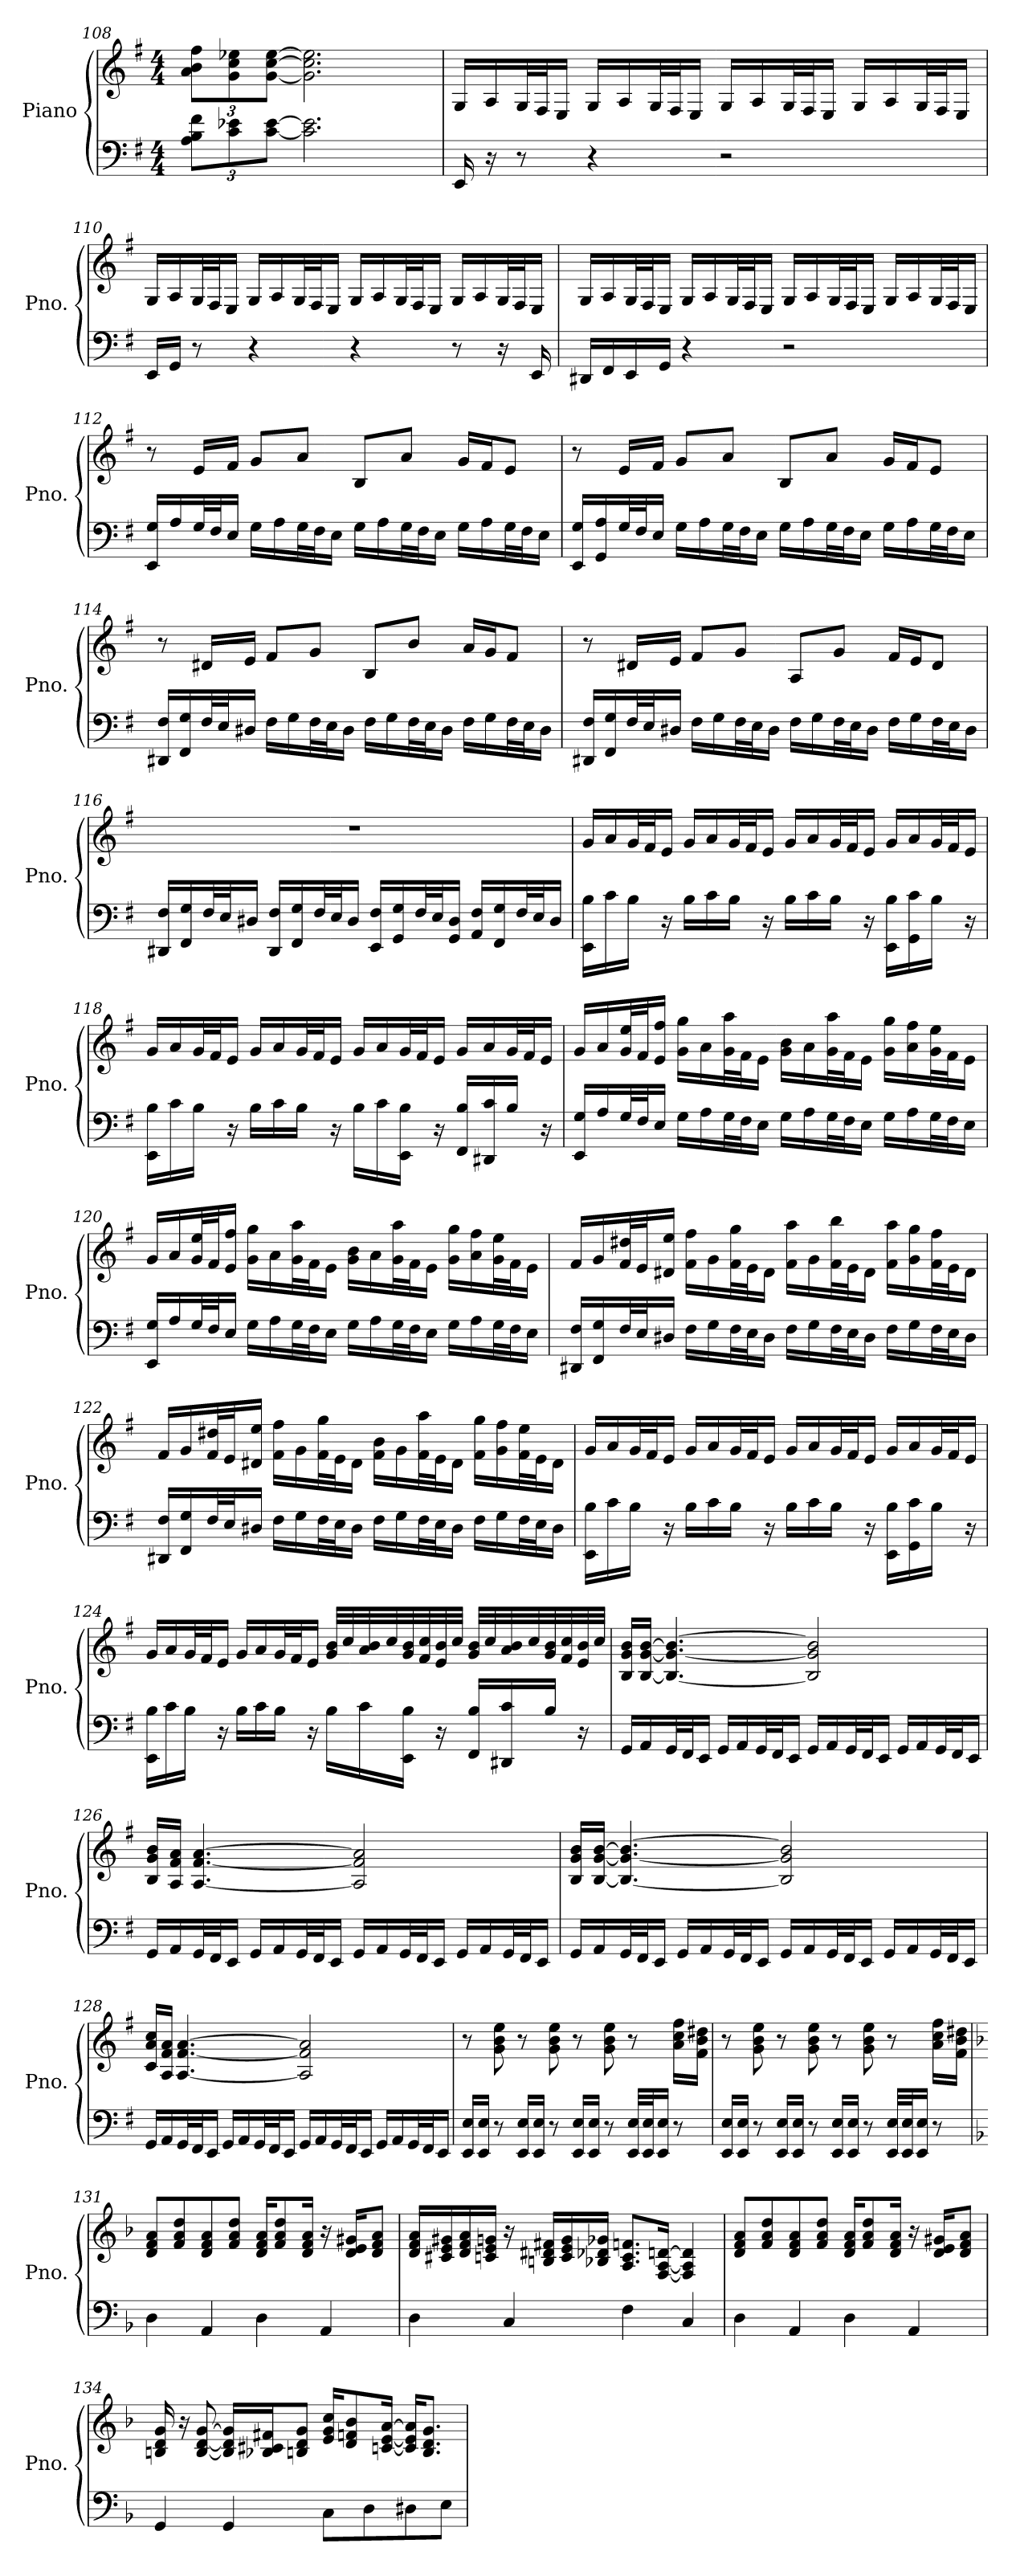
**kern	**kern
*part1	*part1
*staff2	*staff1
*I"Piano	*
*I'Pno.	*
*clefF4	*clefG2
*k[f#]	*k[f#]
*M4/4	*M4/4
*Xbrackettup	*Xbrackettup
=108	=108
12A\ 12B\ 12f#\L	12a\ 12b\ 12ff#\L
12c\ 12e-X\	12g\ 12cc\ 12ee-X\
[12c\ [12e-\J	[12g\ [12cc\ [12ee-\J
2.c\] 2.e-\]	2.g\] 2.cc\] 2.ee-\]
=109	=109
16EE/	16G/LL
16r	16A/
8r	32G/L
.	32F#/J
.	16E/JJ
4r	16G/LL
.	16A/
.	32G/L
.	32F#/J
.	16E/JJ
2r	16G/LL
.	16A/
.	32G/L
.	32F#/J
.	16E/JJ
.	16G/LL
.	16A/
.	32G/L
.	32F#/J
.	16E/JJ
!!LO:LB:g=z
=110	=110
16EE/LL	16G/LL
16GG/JJ	16A/
8r	32G/L
.	32F#/J
.	16E/JJ
4r	16G/LL
.	16A/
.	32G/L
.	32F#/J
.	16E/JJ
4r	16G/LL
.	16A/
.	32G/L
.	32F#/J
.	16E/JJ
8r	16G/LL
.	16A/
16r	32G/L
.	32F#/J
16EE/	16E/JJ
!!LO:LB:g=z
=111	=111
16DD#X/LL	16G/LL
16FF#/	16A/
16EE/	32G/L
.	32F#/J
16GG/JJ	16E/JJ
4r	16G/LL
.	16A/
.	32G/L
.	32F#/J
.	16E/JJ
2r	16G/LL
.	16A/
.	32G/L
.	32F#/J
.	16E/JJ
.	16G/LL
.	16A/
.	32G/L
.	32F#/J
.	16E/JJ
!!LO:LB:g=z
=112	=112
16EE/ 16G/LL	8r
16A/	.
32G/L	16e/LL
32F#/J	.
16E/JJ	16f#/JJ
16G\LL	8g/L
16A\	.
32G\L	8a/J
32F#\J	.
16E\JJ	.
16G\LL	8B/L
16A\	.
32G\L	8a/J
32F#\J	.
16E\JJ	.
16G\LL	16g/LL
16A\	16f#/J
32G\L	8e/J
32F#\J	.
16E\JJ	.
=113	=113
16EE/ 16G/LL	8r
16GG/ 16A/	.
32G/L	16e/LL
32F#/J	.
16E/JJ	16f#/JJ
16G\LL	8g/L
16A\	.
32G\L	8a/J
32F#\J	.
16E\JJ	.
16G\LL	8B/L
16A\	.
32G\L	8a/J
32F#\J	.
16E\JJ	.
16G\LL	16g/LL
16A\	16f#/J
32G\L	8e/J
32F#\J	.
16E\JJ	.
!!LO:LB:g=z
=114	=114
16DD#X/ 16F#/LL	8r
16FF#/ 16G/	.
32F#/L	16d#X/LL
32E/J	.
16D#X/JJ	16e/JJ
16F#\LL	8f#/L
16G\	.
32F#\L	8g/J
32E\J	.
16D#\JJ	.
16F#\LL	8B/L
16G\	.
32F#\L	8b/J
32E\J	.
16D#\JJ	.
16F#\LL	16a/LL
16G\	16g/J
32F#\L	8f#/J
32E\J	.
16D#\JJ	.
=115	=115
16DD#X/ 16F#/LL	8r
16FF#/ 16G/	.
32F#/L	16d#X/LL
32E/J	.
16D#X/JJ	16e/JJ
16F#\LL	8f#/L
16G\	.
32F#\L	8g/J
32E\J	.
16D#\JJ	.
16F#\LL	8A/L
16G\	.
32F#\L	8g/J
32E\J	.
16D#\JJ	.
16F#\LL	16f#/LL
16G\	16e/J
32F#\L	8d#/J
32E\J	.
16D#\JJ	.
!!LO:LB:g=z
=116	=116
16DD#X/ 16F#/LL	1r
16FF#/ 16G/	.
32F#/L	.
32E/J	.
16D#X/JJ	.
16DD#/ 16F#/LL	.
16FF#/ 16G/	.
32F#/L	.
32E/J	.
16D#/JJ	.
16EE/ 16F#/LL	.
16GG/ 16G/	.
32F#/L	.
32E/J	.
16GG/ 16D#/JJ	.
16AA/ 16F#/LL	.
16FF#/ 16G/	.
32F#/L	.
32E/J	.
16D#/JJ	.
=117	=117
16EE\ 16B\LL	16g/LL
16c\	16a/
16B\JJ	32g/L
.	32f#/J
16r	16e/JJ
16B\LL	16g/LL
16c\	16a/
16B\JJ	32g/L
.	32f#/J
16r	16e/JJ
16B\LL	16g/LL
16c\	16a/
16B\JJ	32g/L
.	32f#/J
16r	16e/JJ
16EE\ 16B\LL	16g/LL
16GG\ 16c\	16a/
16B\JJ	32g/L
.	32f#/J
16r	16e/JJ
!!LO:PB:g=z
=118	=118
16EE\ 16B\LL	16g/LL
16c\	16a/
16B\JJ	32g/L
.	32f#/J
16r	16e/JJ
16B\LL	16g/LL
16c\	16a/
16B\JJ	32g/L
.	32f#/J
16r	16e/JJ
16B\LL	16g/LL
16c\	16a/
16EE\ 16B\JJ	32g/L
.	32f#/J
16r	16e/JJ
16FF#/ 16B/LL	16g/LL
16DD#X/ 16c/	16a/
16B/JJ	32g/L
.	32f#/J
16r	16e/JJ
=119	=119
16EE/ 16G/LL	16g/LL
16A/	16a/
32G/L	32g/ 32ee/L
32F#/J	32f#/J
16E/JJ	16e/ 16ff#/JJ
16G\LL	16g\ 16gg\LL
16A\	16a\
32G\L	32g\ 32aa\L
32F#\J	32f#\J
16E\JJ	16e\JJ
16G\LL	16g\ 16b\LL
16A\	16a\
32G\L	32g\ 32aa\L
32F#\J	32f#\J
16E\JJ	16e\JJ
16G\LL	16g\ 16gg\LL
16A\	16a\ 16ff#\
32G\L	32g\ 32ee\L
32F#\J	32f#\J
16E\JJ	16e\JJ
!!LO:LB:g=z
=120	=120
16EE/ 16G/LL	16g/LL
16A/	16a/
32G/L	32g/ 32ee/L
32F#/J	32f#/J
16E/JJ	16e/ 16ff#/JJ
16G\LL	16g\ 16gg\LL
16A\	16a\
32G\L	32g\ 32aa\L
32F#\J	32f#\J
16E\JJ	16e\JJ
16G\LL	16g\ 16b\LL
16A\	16a\
32G\L	32g\ 32aa\L
32F#\J	32f#\J
16E\JJ	16e\JJ
16G\LL	16g\ 16gg\LL
16A\	16a\ 16ff#\
32G\L	32g\ 32ee\L
32F#\J	32f#\J
16E\JJ	16e\JJ
=121	=121
16DD#X/ 16F#/LL	16f#/LL
16FF#/ 16G/	16g/
32F#/L	32f#/ 32dd#X/L
32E/J	32e/J
16D#X/JJ	16d#X/ 16ee/JJ
16F#\LL	16f#\ 16ff#\LL
16G\	16g\
32F#\L	32f#\ 32gg\L
32E\J	32e\J
16D#\JJ	16d#\JJ
16F#\LL	16f#\ 16aa\LL
16G\	16g\
32F#\L	32f#\ 32bb\L
32E\J	32e\J
16D#\JJ	16d#\JJ
16F#\LL	16f#\ 16aa\LL
16G\	16g\ 16gg\
32F#\L	32f#\ 32ff#\L
32E\J	32e\J
16D#\JJ	16d#\JJ
!!LO:LB:g=z
=122	=122
16DD#X/ 16F#/LL	16f#/LL
16FF#/ 16G/	16g/
32F#/L	32f#/ 32dd#X/L
32E/J	32e/J
16D#X/JJ	16d#X/ 16ee/JJ
16F#\LL	16f#\ 16ff#\LL
16G\	16g\
32F#\L	32f#\ 32gg\L
32E\J	32e\J
16D#\JJ	16d#\JJ
16F#\LL	16f#\ 16b\LL
16G\	16g\
32F#\L	32f#\ 32aa\L
32E\J	32e\J
16D#\JJ	16d#\JJ
16F#\LL	16f#\ 16gg\LL
16G\	16g\ 16ff#\
32F#\L	32f#\ 32ee\L
32E\J	32e\J
16D#\JJ	16d#\JJ
=123	=123
16EE\ 16B\LL	16g/LL
16c\	16a/
16B\JJ	32g/L
.	32f#/J
16r	16e/JJ
16B\LL	16g/LL
16c\	16a/
16B\JJ	32g/L
.	32f#/J
16r	16e/JJ
16B\LL	16g/LL
16c\	16a/
16B\JJ	32g/L
.	32f#/J
16r	16e/JJ
16EE\ 16B\LL	16g/LL
16GG\ 16c\	16a/
16B\JJ	32g/L
.	32f#/J
16r	16e/JJ
!!LO:LB:g=z
=124	=124
16EE\ 16B\LL	16g/LL
16c\	16a/
16B\JJ	32g/L
.	32f#/J
16r	16e/JJ
16B\LL	16g/LL
16c\	16a/
16B\JJ	32g/L
.	32f#/J
16r	16e/JJ
16B\LL	32g/ 32b/LLL
.	32cc/
16c\	32a/ 32b/
.	32cc/
16EE\ 16B\JJ	32g/ 32b/
.	32f#/ 32cc/
16r	32e/ 32b/
.	32cc/JJJ
16FF#/ 16B/LL	32g/ 32b/LLL
.	32cc/
16DD#X/ 16c/	32a/ 32b/
.	32cc/
16B/JJ	32g/ 32b/
.	32f#/ 32cc/
16r	32e/ 32b/
.	32cc/JJJ
=125	=125
16GG/LL	16B/ 16g/ 16b/LL
16AA/	[16B/ [16g/ [16b/JJ
32GG/L	4.B/_ 4.g/_ 4.b/_
32FF#/J	.
16EE/JJ	.
16GG/LL	.
16AA/	.
32GG/L	.
32FF#/J	.
16EE/JJ	.
16GG/LL	2B/] 2g/] 2b/]
16AA/	.
32GG/L	.
32FF#/J	.
16EE/JJ	.
16GG/LL	.
16AA/	.
32GG/L	.
32FF#/J	.
16EE/JJ	.
!!LO:LB:g=z
=126	=126
16GG/LL	16B/ 16g/ 16b/LL
16AA/	16A/ 16f#/ 16a/JJ
32GG/L	[4.A/ [4.f#/ [4.a/
32FF#/J	.
16EE/JJ	.
16GG/LL	.
16AA/	.
32GG/L	.
32FF#/J	.
16EE/JJ	.
16GG/LL	2A/] 2f#/] 2a/]
16AA/	.
32GG/L	.
32FF#/J	.
16EE/JJ	.
16GG/LL	.
16AA/	.
32GG/L	.
32FF#/J	.
16EE/JJ	.
=127	=127
16GG/LL	16B/ 16g/ 16b/LL
16AA/	[16B/ [16g/ [16b/JJ
32GG/L	4.B/_ 4.g/_ 4.b/_
32FF#/J	.
16EE/JJ	.
16GG/LL	.
16AA/	.
32GG/L	.
32FF#/J	.
16EE/JJ	.
16GG/LL	2B/] 2g/] 2b/]
16AA/	.
32GG/L	.
32FF#/J	.
16EE/JJ	.
16GG/LL	.
16AA/	.
32GG/L	.
32FF#/J	.
16EE/JJ	.
!!LO:LB:g=z
=128	=128
16GG/LL	16c/ 16a/ 16cc/LL
16AA/	16A/ 16f#/ 16a/JJ
32GG/L	[4.A/ [4.f#/ [4.a/
32FF#/J	.
16EE/JJ	.
16GG/LL	.
16AA/	.
32GG/L	.
32FF#/J	.
16EE/JJ	.
16GG/LL	2A/] 2f#/] 2a/]
16AA/	.
32GG/L	.
32FF#/J	.
16EE/JJ	.
16GG/LL	.
16AA/	.
32GG/L	.
32FF#/J	.
16EE/JJ	.
=129	=129
16EE/ 16E/LL	8r
16EE/ 16E/JJ	.
8r	8g\ 8b\ 8ee\
16EE/ 16E/LL	8r
16EE/ 16E/JJ	.
8r	8g\ 8b\ 8ee\
16EE/ 16E/LL	8r
16EE/ 16E/JJ	.
8r	8g\ 8b\ 8ee\
32EE/ 32E/LLL	8r
32EE/ 32E/J	.
16EE/ 16E/JJ	.
8r	16a\ 16cc\ 16ff#\LL
.	16f#\ 16b\ 16dd#X\JJ
!!LO:PB:g=z
=130	=130
16EE/ 16E/LL	8r
16EE/ 16E/JJ	.
*	*MM70
8r	8g\ 8b\ 8ee\
*	*MM75
16EE/ 16E/LL	8r
16EE/ 16E/JJ	.
*	*MM60
8r	8g\ 8b\ 8ee\
*	*MM65
16EE/ 16E/LL	8r
16EE/ 16E/JJ	.
*	*MM50
8r	8g\ 8b\ 8ee\
*	*MM45
32EE/ 32E/LLL	8r
32EE/ 32E/J	.
16EE/ 16E/JJ	.
*	*MM40
8r	16a\ 16cc\ 16ff#\LL
.	16f#\ 16b\ 16dd#X\JJ
=131	=131
*k[b-]	*k[b-]
*	*MM120
4D\	8d/ 8f/ 8a/L
.	8f/ 8a/ 8dd/
4AA/	8d/ 8f/ 8a/
.	8f/ 8a/ 8dd/J
4D\	16d/ 16f/ 16a/KL
.	8f/ 8a/ 8dd/
.	16d/ 16f/ 16a/Jk
4AA/	16r
.	16d/ 16e/ 16g#X/KL
.	8d/ 8f/ 8a/J
!!LO:LB:g=z
=132	=132
4D\	16d/ 16f/ 16a/LL
.	16c#X/ 16e/ 16g#X/
.	16d/ 16f/ 16a/
.	16cn/ 16e/ 16gn/JJ
4C/	16r
.	16Bn/ 16d#X/ 16f#X/LL
.	16c/ 16e/ 16g/
.	16B-X/ 16d-X/ 16g-X/JJ
4F\	8.A/ 8.c/ 8.fn/L
.	[16F/ [16A/ [16dn/Jk
4C/	4F/] 4A/] 4d/]
=133	=133
4D\	8d/ 8f/ 8a/L
.	8f/ 8a/ 8dd/
4AA/	8d/ 8f/ 8a/
.	8f/ 8a/ 8dd/J
4D\	16d/ 16f/ 16a/KL
.	8f/ 8a/ 8dd/
.	16d/ 16f/ 16a/Jk
4AA/	16r
.	16d/ 16e/ 16g#X/KL
.	8d/ 8f/ 8a/J
!!LO:LB:g=z
=134	=134
4GG/	16Bn/ 16d/ 16g/
.	16r
.	[8B/ [8d/ [8g/
4GG/	16B/] 16d/] 16g/]LL
.	16B-X/ 16c#X/ 16f#X/J
.	8Bn/ 8d/ 8g/J
8C\L	16e/ 16g/ 16cc/KL
.	8d/ 8fn/ 8b-/
8D\	.
.	[16cn/ [16e/ [16a/Jk
8D#X\	16c/] 16e/] 16a/]KL
.	8.B/ 8.d/ 8.g/J
8E\J	.
=	=
*-	*-
